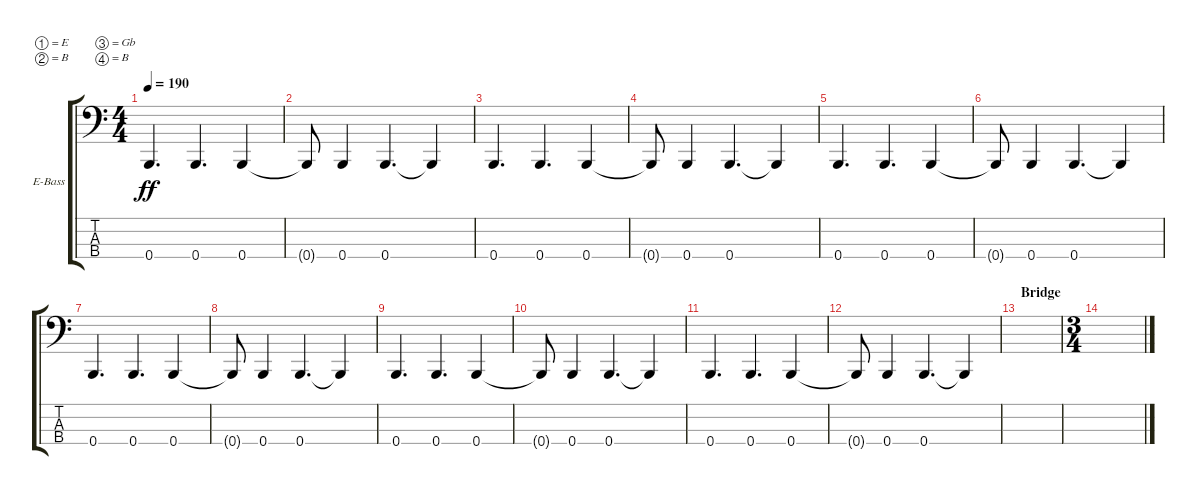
\bracketExtendMode groupsimilarinstruments
\firstSystemTrackNameOrientation horizontal
\otherSystemsTrackNameOrientation horizontal
\track ("Electric Bass" "E-Bass") {instrument electricbassfinger}
\staff {score tabs}
\tuning (E2 B1 Gb1 B0)
\ts (4 4)
\tempo 190
\clef f4
\scale
0.333333
\ks c
0.4.4{d dy ff} 0.4.4{d} 0.4.4 |
\scale
0.333333 0.4{t}.8 0.4.4 0.4.4{d} 0.4{t}.4 |
\scale
0.333333 0.4.4{d} 0.4.4{d} 0.4.4 |
\scale
0.333333 0.4{t}.8 0.4.4 0.4.4{d} 0.4{t}.4 |
\scale
0.333333 0.4.4{d} 0.4.4{d} 0.4.4 |
\scale
0.333333 0.4{t}.8 0.4.4 0.4.4{d} 0.4{t}.4 |
\scale
0.333333 0.4.4{d} 0.4.4{d} 0.4.4 |
\scale
0.333333 0.4{t}.8 0.4.4 0.4.4{d} 0.4{t}.4 |
\scale
0.333333 0.4.4{d} 0.4.4{d} 0.4.4 |
\scale
0.333333 0.4{t}.8 0.4.4 0.4.4{d} 0.4{t}.4 |
\scale
0.333333 0.4.4{d} 0.4.4{d} 0.4.4 |
\scale
0.333333 0.4{t}.8 0.4.4 0.4.4{d} 0.4{t}.4 |
\section ("" "Bridge")
\scale
0.256303 |
\ts (3 4)
\beaming (8 2 2 2 2)
\scale
0.487395 |
\scale
0.256303 |
\scale
0.333333
